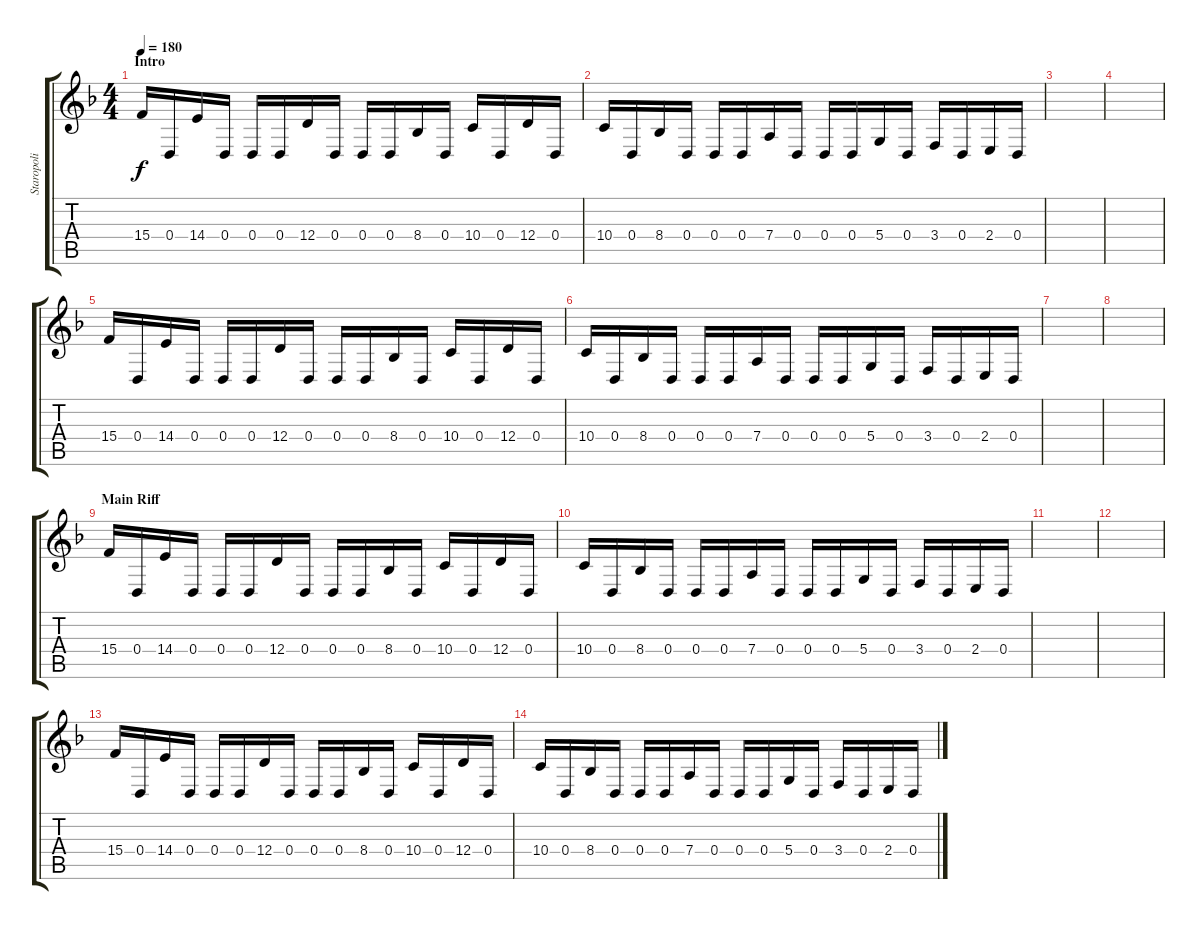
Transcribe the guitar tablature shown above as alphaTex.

\track ("Staropoli" "Staropoli") {instrument harpsichord}
\staff {score tabs}
\tuning (E4 B3 G3 D3 A2 E2) {hide}
\ts (4 4)
\section ("" "Intro")
\tempo 180
\clef g2
\ks dminor
15.4.16{dy f instrument harpsichord} 0.4.16 14.4.16 0.4.16 0.4.16 0.4.16 12.4.16 0.4.16 0.4.16 0.4.16 8.4.16 0.4.16 10.4.16 0.4.16 12.4.16 0.4.16 |
10.4.16 0.4.16 8.4.16 0.4.16 0.4.16 0.4.16 7.4.16 0.4.16 0.4.16 0.4.16 5.4.16 0.4.16 3.4.16 0.4.16 2.4.16 0.4.16 |
|
|
15.4.16 0.4.16 14.4.16 0.4.16 0.4.16 0.4.16 12.4.16 0.4.16 0.4.16 0.4.16 8.4.16 0.4.16 10.4.16 0.4.16 12.4.16 0.4.16 |
10.4.16 0.4.16 8.4.16 0.4.16 0.4.16 0.4.16 7.4.16 0.4.16 0.4.16 0.4.16 5.4.16 0.4.16 3.4.16 0.4.16 2.4.16 0.4.16 |
|
|
\section ("" "Main Riff")
15.4.16 0.4.16 14.4.16 0.4.16 0.4.16 0.4.16 12.4.16 0.4.16 0.4.16 0.4.16 8.4.16 0.4.16 10.4.16 0.4.16 12.4.16 0.4.16 |
10.4.16 0.4.16 8.4.16 0.4.16 0.4.16 0.4.16 7.4.16 0.4.16 0.4.16 0.4.16 5.4.16 0.4.16 3.4.16 0.4.16 2.4.16 0.4.16 |
|
|
15.4.16 0.4.16 14.4.16 0.4.16 0.4.16 0.4.16 12.4.16 0.4.16 0.4.16 0.4.16 8.4.16 0.4.16 10.4.16 0.4.16 12.4.16 0.4.16 |
10.4.16 0.4.16 8.4.16 0.4.16 0.4.16 0.4.16 7.4.16 0.4.16 0.4.16 0.4.16 5.4.16 0.4.16 3.4.16 0.4.16 2.4.16 0.4.16
